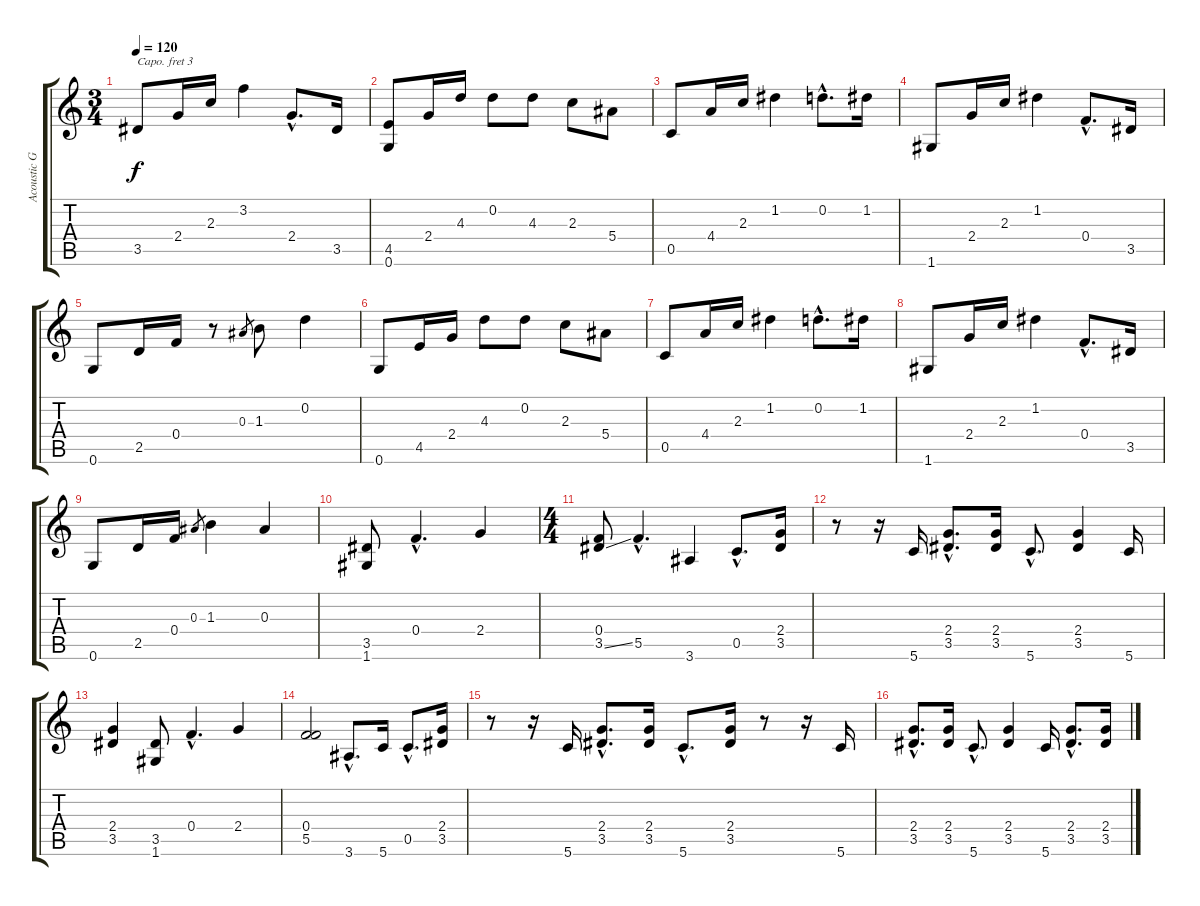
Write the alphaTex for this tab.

\track ("Acoustic Guitar (steel)" "Acoustic G") {instrument acousticguitarsteel}
\staff {score tabs}
\capo 3
\tuning (E4 B3 G3 D3 A2 E2) {hide}
\ts (3 4)
\tempo 120
\clef g2
\ks c
3.5.8{dy f} 2.4.16 2.3.16 3.2.4 2.4{hac}.8{d} 3.5.16 |
(4.5 0.6).8 2.4.16 4.3.16 0.2.8 4.3.8 2.3.8 5.4.8 |
0.5.8 4.4.16 2.3.16 1.2.4 0.2{hac}.8{d} 1.2.16 |
1.6.8 2.4.16 2.3.16 1.2.4 0.4{hac}.8{d} 3.5.16 |
0.6.8 2.5.16 0.4.16 r.8 0.3.8{gr} 1.3.8 0.2.4 |
0.6.8 4.5.16 2.4.16 4.3.8 0.2.8 2.3.8 5.4.8 |
0.5.8 4.4.16 2.3.16 1.2.4 0.2{hac}.8{d} 1.2.16 |
1.6.8 2.4.16 2.3.16 1.2.4 0.4{hac}.8{d} 3.5.16 |
0.6.8 2.5.16 0.4.16 0.3.8{gr} 1.3.4 0.3.4 |
(3.5 1.6).8 0.4{hac}.4{d} 2.4.4 |
\ts (4 4)
(0.4 3.5{ss}).8 5.5{hac}.4{d} 3.6.4 0.5{hac}.8{d} (2.4 3.5).16 |
r.8 r.16 5.6.16 (2.4{hac} 3.5{hac}).8{d} (2.4 3.5).16 5.6{hac}.8{d} (2.4 3.5).4 5.6.16 |
(2.4 3.5).4 (3.5 1.6).8 0.4{hac}.4{d} 2.4.4 |
(0.4 5.5).2 3.6{hac}.8{d} 5.6.16 0.5{hac}.8{d} (2.4 3.5).16 |
r.8 r.16 5.6.16 (2.4{hac} 3.5{hac}).8{d} (2.4 3.5).16 5.6{hac}.8{d} (2.4 3.5).16 r.8 r.16 5.6.16 |
(2.4{hac} 3.5{hac}).8{d} (2.4 3.5).16 5.6{hac}.8{d} (2.4 3.5).4 5.6.16 (2.4{hac} 3.5{hac}).8{d} (2.4 3.5).16
